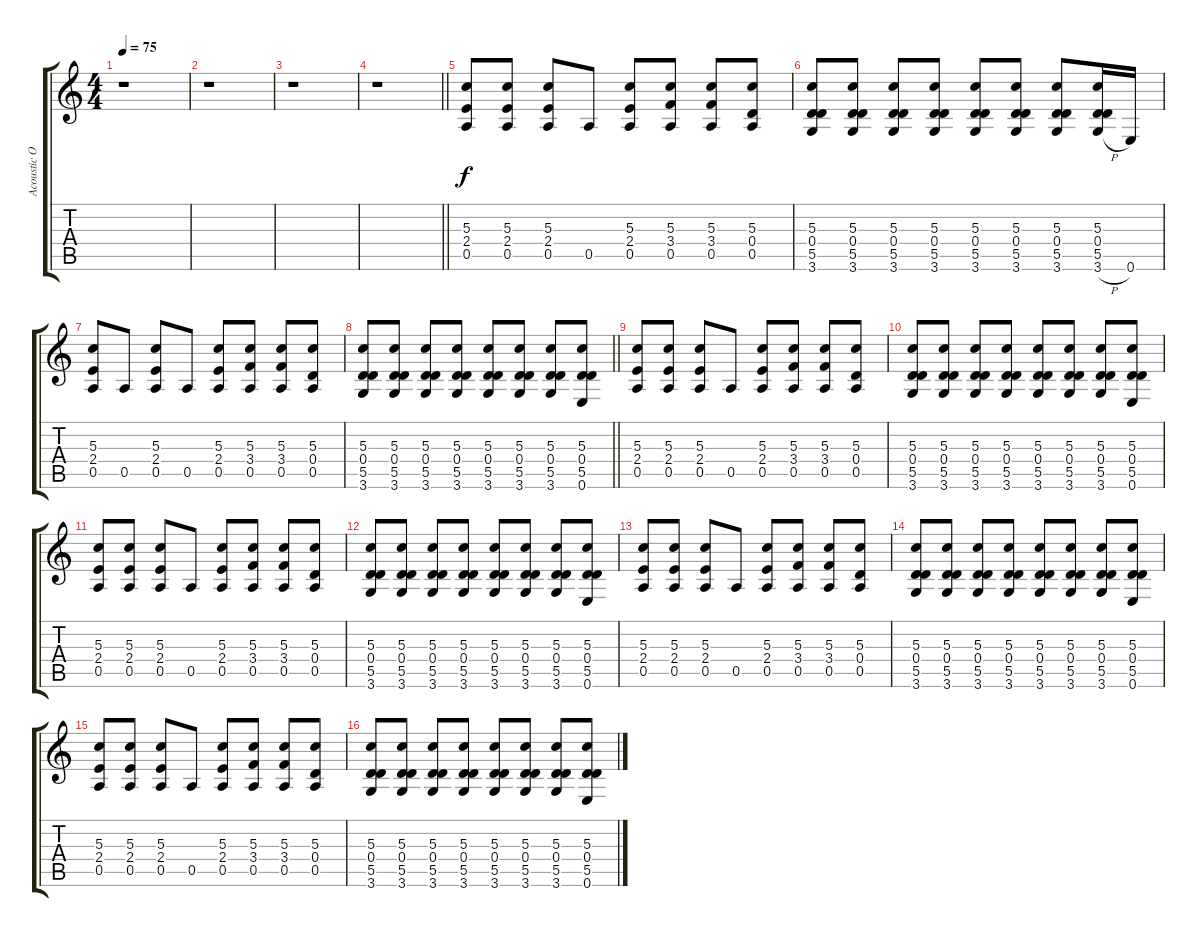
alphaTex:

\track ("Acoustic Overdub" "Acoustic O") {instrument acousticguitarsteel}
\staff {score tabs}
\tuning (E4 B3 G3 D3 A2 E2) {hide}
\ts (4 4)
\tempo 75
\clef g2
\ks c
r.1{dy f instrument acousticguitarsteel} |
r.1 |
r.1 |
\barLineRight lightlight
r.1 |
(5.3 2.4 0.5).8 (5.3 2.4 0.5).8 (5.3 2.4 0.5).8 0.5.8 (5.3 2.4 0.5).8 (5.3 3.4 0.5).8 (5.3 3.4 0.5).8 (5.3 0.4 0.5).8 |
(5.3 0.4 5.5 3.6).8 (5.3 0.4 5.5 3.6).8 (5.3 0.4 5.5 3.6).8 (5.3 0.4 5.5 3.6).8 (5.3 0.4 5.5 3.6).8 (5.3 0.4 5.5 3.6).8 (5.3 0.4 5.5 3.6).8 (5.3 0.4 5.5 3.6{h}).16 0.6.16 |
(5.3 2.4 0.5).8 0.5.8 (5.3 2.4 0.5).8 0.5.8 (5.3 2.4 0.5).8 (5.3 3.4 0.5).8 (5.3 3.4 0.5).8 (5.3 0.4 0.5).8 |
\barLineRight lightlight
(5.3 0.4 5.5 3.6).8 (5.3 0.4 5.5 3.6).8 (5.3 0.4 5.5 3.6).8 (5.3 0.4 5.5 3.6).8 (5.3 0.4 5.5 3.6).8 (5.3 0.4 5.5 3.6).8 (5.3 0.4 5.5 3.6).8 (5.3 0.4 5.5 0.6).8 |
(5.3 2.4 0.5).8 (5.3 2.4 0.5).8 (5.3 2.4 0.5).8 0.5.8 (5.3 2.4 0.5).8 (5.3 3.4 0.5).8 (5.3 3.4 0.5).8 (5.3 0.4 0.5).8 |
(5.3 0.4 5.5 3.6).8 (5.3 0.4 5.5 3.6).8 (5.3 0.4 5.5 3.6).8 (5.3 0.4 5.5 3.6).8 (5.3 0.4 5.5 3.6).8 (5.3 0.4 5.5 3.6).8 (5.3 0.4 5.5 3.6).8 (5.3 0.4 5.5 0.6).8 |
(5.3 2.4 0.5).8 (5.3 2.4 0.5).8 (5.3 2.4 0.5).8 0.5.8 (5.3 2.4 0.5).8 (5.3 3.4 0.5).8 (5.3 3.4 0.5).8 (5.3 0.4 0.5).8 |
(5.3 0.4 5.5 3.6).8 (5.3 0.4 5.5 3.6).8 (5.3 0.4 5.5 3.6).8 (5.3 0.4 5.5 3.6).8 (5.3 0.4 5.5 3.6).8 (5.3 0.4 5.5 3.6).8 (5.3 0.4 5.5 3.6).8 (5.3 0.4 5.5 0.6).8 |
(5.3 2.4 0.5).8 (5.3 2.4 0.5).8 (5.3 2.4 0.5).8 0.5.8 (5.3 2.4 0.5).8 (5.3 3.4 0.5).8 (5.3 3.4 0.5).8 (5.3 0.4 0.5).8 |
(5.3 0.4 5.5 3.6).8 (5.3 0.4 5.5 3.6).8 (5.3 0.4 5.5 3.6).8 (5.3 0.4 5.5 3.6).8 (5.3 0.4 5.5 3.6).8 (5.3 0.4 5.5 3.6).8 (5.3 0.4 5.5 3.6).8 (5.3 0.4 5.5 0.6).8 |
(5.3 2.4 0.5).8 (5.3 2.4 0.5).8 (5.3 2.4 0.5).8 0.5.8 (5.3 2.4 0.5).8 (5.3 3.4 0.5).8 (5.3 3.4 0.5).8 (5.3 0.4 0.5).8 |
(5.3 0.4 5.5 3.6).8 (5.3 0.4 5.5 3.6).8 (5.3 0.4 5.5 3.6).8 (5.3 0.4 5.5 3.6).8 (5.3 0.4 5.5 3.6).8 (5.3 0.4 5.5 3.6).8 (5.3 0.4 5.5 3.6).8 (5.3 0.4 5.5 0.6).8
